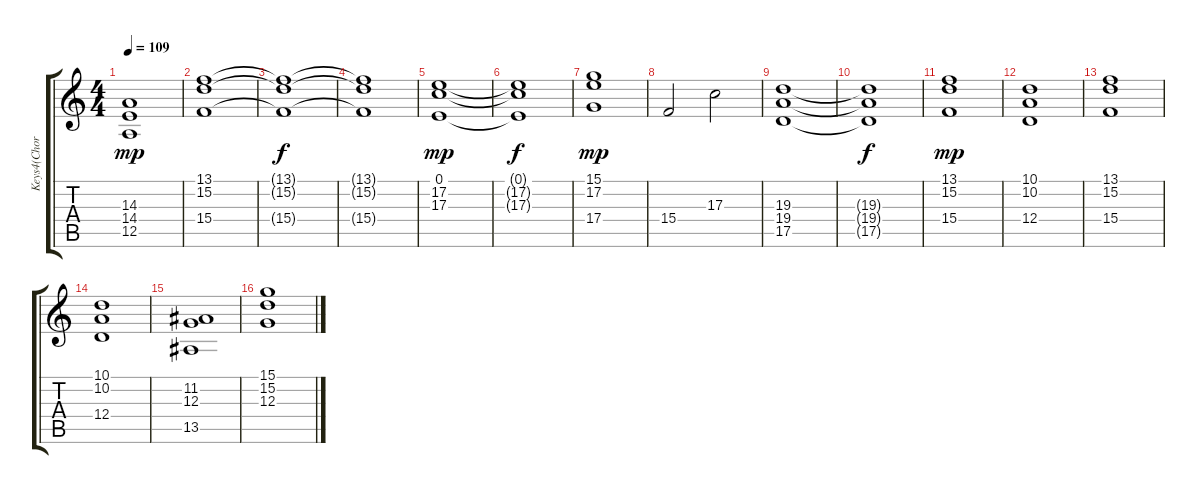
\track ("Keys4(Chorus)" "Keys4(Chor") {instrument pad4choir}
\staff {score tabs}
\tuning (E4 B3 G3 D3 A2 E2) {hide}
\ts (4 4)
\tempo 109
\clef g2
\ks c
(14.3 14.4 12.5).1{dy mp} |
(13.1 15.2 15.4).1 |
(13.1{t} 15.2{t} 15.4{t}).1{dy f} |
(13.1{t} 15.2{t} 15.4{t}).1 |
(0.1 17.2 17.3).1{dy mp} |
(0.1{t} 17.2{t} 17.3{t}).1{dy f} |
(15.1 17.2 17.4).1{dy mp} |
15.4.2 17.3.2 |
(19.3 19.4 17.5).1 |
(19.3{t} 19.4{t} 17.5{t}).1{dy f} |
(13.1 15.2 15.4).1{dy mp} |
(10.1 10.2 12.4).1 |
(13.1 15.2 15.4).1 |
(10.1 10.2 12.4).1 |
(11.2 12.3 13.5).1 |
(15.1 15.2 12.3).1
